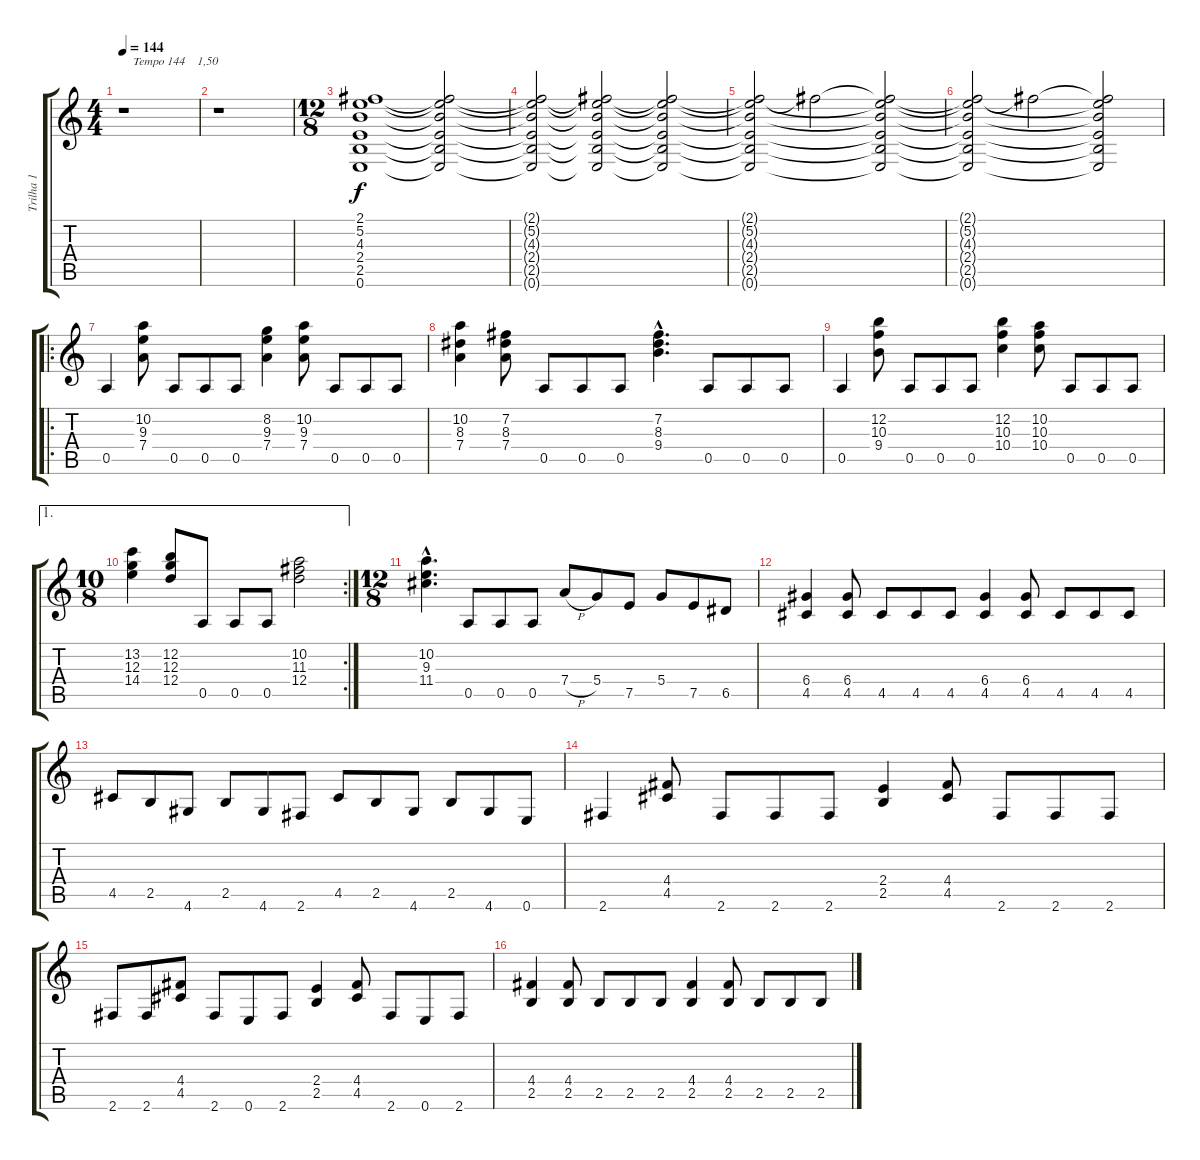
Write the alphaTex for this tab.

\track ("Trilha 1" "Trilha 1") {instrument distortionguitar}
\staff {score tabs}
\tuning (E4 B3 G3 D3 A2 E2) {hide}
\ts (4 4)
\tempo 144
\clef g2
\ks c
r.1{txt "   Tempo 144    1,50" dy f instrument distortionguitar} |
r.1 |
\ts (12 8)
(2.1 5.2 4.3 2.4 2.5 0.6).1 (2.1{t} 5.2{t} 4.3{t} 2.4{t} 2.5{t} 0.6{t}).2 |
(2.1{t} 5.2{t} 4.3{t} 2.4{t} 2.5{t} 0.6{t}).2 (2.1{t} 5.2{t} 4.3{t} 2.4{t} 2.5{t} 0.6{t}).2 (2.1{t} 5.2{t} 4.3{t} 2.4{t} 2.5{t} 0.6{t}).2 |
(2.1{t} 5.2{t} 4.3{t} 2.4{t} 2.5{t} 0.6{t}).2 2.1{t}.2 (2.1{t} 5.2{t} 4.3{t} 2.4{t} 2.5{t} 0.6{t}).2 |
(2.1{t} 5.2{t} 4.3{t} 2.4{t} 2.5{t} 0.6{t}).2 2.1{t}.2 (2.1{t} 5.2{t} 4.3{t} 2.4{t} 2.5{t} 0.6{t}).2 |
\ro
0.5.4 (10.2 9.3 7.4).8 0.5.8 0.5.8 0.5.8 (8.2 9.3 7.4).4 (10.2 9.3 7.4).8 0.5.8 0.5.8 0.5.8 |
(10.2 8.3 7.4).4 (7.2 8.3 7.4).8 0.5.8 0.5.8 0.5.8 (7.2{hac} 8.3{hac} 9.4{hac}).4{d} 0.5.8 0.5.8 0.5.8 |
0.5.4 (12.2 10.3 9.4).8 0.5.8 0.5.8 0.5.8 (12.2 10.3 10.4).4 (10.2 10.3 10.4).8 0.5.8 0.5.8 0.5.8 |
\ae 1
\rc 2
\ts (10 8)
(13.2 12.3 14.4).4 (12.2 12.3 12.4).8 0.5.8 0.5.8 0.5.8 (10.2 11.3 12.4).2 |
\ts (12 8)
(10.2{hac} 9.3{hac} 11.4{hac}).4{d} 0.5.8 0.5.8 0.5.8 7.4{h}.8 5.4.8 7.5.8 5.4.8 7.5.8 6.5.8 |
(6.4 4.5).4 (6.4 4.5).8 4.5.8 4.5.8 4.5.8 (6.4 4.5).4 (6.4 4.5).8 4.5.8 4.5.8 4.5.8 |
4.5.8 2.5.8 4.6.8 2.5.8 4.6.8 2.6.8 4.5.8 2.5.8 4.6.8 2.5.8 4.6.8 0.6.8 |
2.6.4 (4.4 4.5).8 2.6.8 2.6.8 2.6.8 (2.4 2.5).4 (4.4 4.5).8 2.6.8 2.6.8 2.6.8 |
2.6.8 2.6.8 (4.4 4.5).8 2.6.8 0.6.8 2.6.8 (2.4 2.5).4 (4.4 4.5).8 2.6.8 0.6.8 2.6.8 |
(4.4 2.5).4 (4.4 2.5).8 2.5.8 2.5.8 2.5.8 (4.4 2.5).4 (4.4 2.5).8 2.5.8 2.5.8 2.5.8
